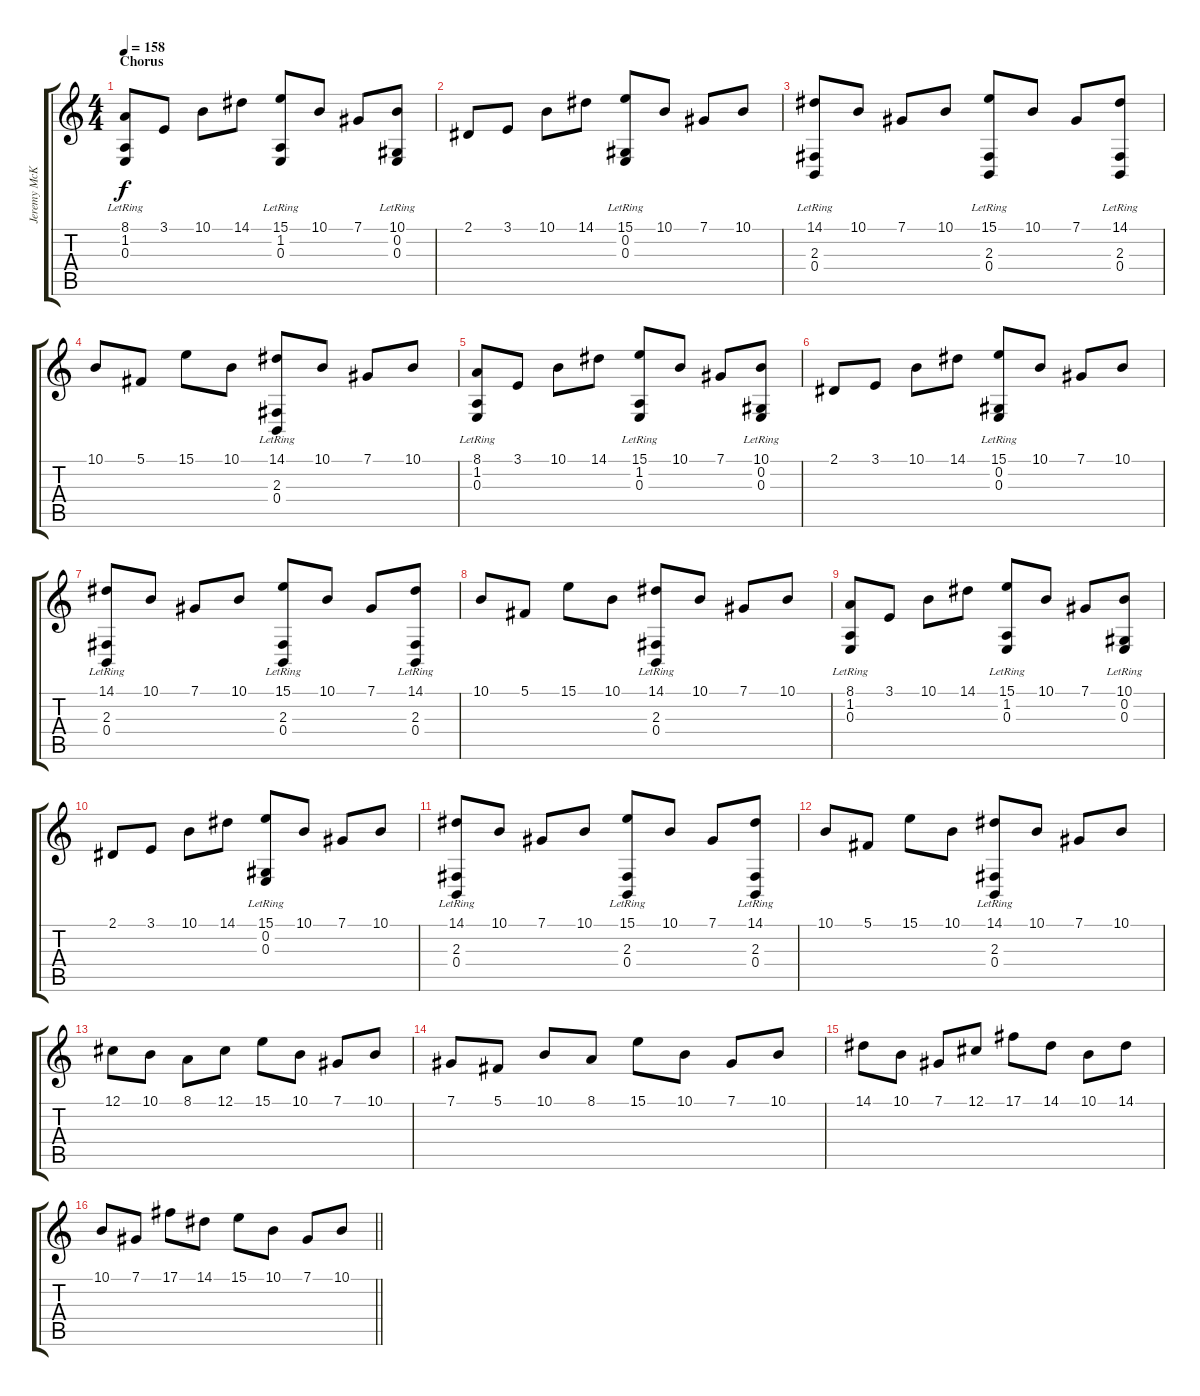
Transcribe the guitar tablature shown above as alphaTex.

\track ("Jeremy McKinnon" "Jeremy McK") {instrument acousticgrandpiano}
\staff {score tabs}
\tuning (Db4 Ab3 E3 B2 Gb2 B1) {hide}
\ts (4 4)
\section ("" "Chorus")
\tempo 158
\clef g2
\ks c
(8.1 1.2{lr} 0.3{lr}).8{dy f} 3.1.8 10.1.8 14.1.8 (15.1 1.2{lr} 0.3{lr}).8 10.1.8 7.1.8 (10.1 0.2{lr} 0.3{lr}).8 |
2.1.8 3.1.8 10.1.8 14.1.8 (15.1 0.2{lr} 0.3{lr}).8 10.1.8 7.1.8 10.1.8 |
(14.1 2.3{lr} 0.4{lr}).8 10.1.8 7.1.8 10.1.8 (15.1 2.3{lr} 0.4{lr}).8 10.1.8 7.1.8 (14.1 2.3{lr} 0.4{lr}).8 |
10.1.8 5.1.8 15.1.8 10.1.8 (14.1 2.3{lr} 0.4{lr}).8 10.1.8 7.1.8 10.1.8 |
(8.1 1.2{lr} 0.3{lr}).8 3.1.8 10.1.8 14.1.8 (15.1 1.2{lr} 0.3{lr}).8 10.1.8 7.1.8 (10.1 0.2{lr} 0.3{lr}).8 |
2.1.8 3.1.8 10.1.8 14.1.8 (15.1 0.2{lr} 0.3{lr}).8 10.1.8 7.1.8 10.1.8 |
(14.1 2.3{lr} 0.4{lr}).8 10.1.8 7.1.8 10.1.8 (15.1 2.3{lr} 0.4{lr}).8 10.1.8 7.1.8 (14.1 2.3{lr} 0.4{lr}).8 |
10.1.8 5.1.8 15.1.8 10.1.8 (14.1 2.3{lr} 0.4{lr}).8 10.1.8 7.1.8 10.1.8 |
(8.1 1.2{lr} 0.3{lr}).8 3.1.8 10.1.8 14.1.8 (15.1 1.2{lr} 0.3{lr}).8 10.1.8 7.1.8 (10.1 0.2{lr} 0.3{lr}).8 |
2.1.8 3.1.8 10.1.8 14.1.8 (15.1 0.2{lr} 0.3{lr}).8 10.1.8 7.1.8 10.1.8 |
(14.1 2.3{lr} 0.4{lr}).8 10.1.8 7.1.8 10.1.8 (15.1 2.3{lr} 0.4{lr}).8 10.1.8 7.1.8 (14.1 2.3{lr} 0.4{lr}).8 |
10.1.8 5.1.8 15.1.8 10.1.8 (14.1 2.3{lr} 0.4{lr}).8 10.1.8 7.1.8 10.1.8 |
12.1.8 10.1.8 8.1.8 12.1.8 15.1.8 10.1.8 7.1.8 10.1.8 |
7.1.8 5.1.8 10.1.8 8.1.8 15.1.8 10.1.8 7.1.8 10.1.8 |
14.1.8 10.1.8 7.1.8 12.1.8 17.1.8 14.1.8 10.1.8 14.1.8 |
\barLineRight lightlight
10.1.8 7.1.8 17.1.8 14.1.8 15.1.8 10.1.8 7.1.8 10.1.8
